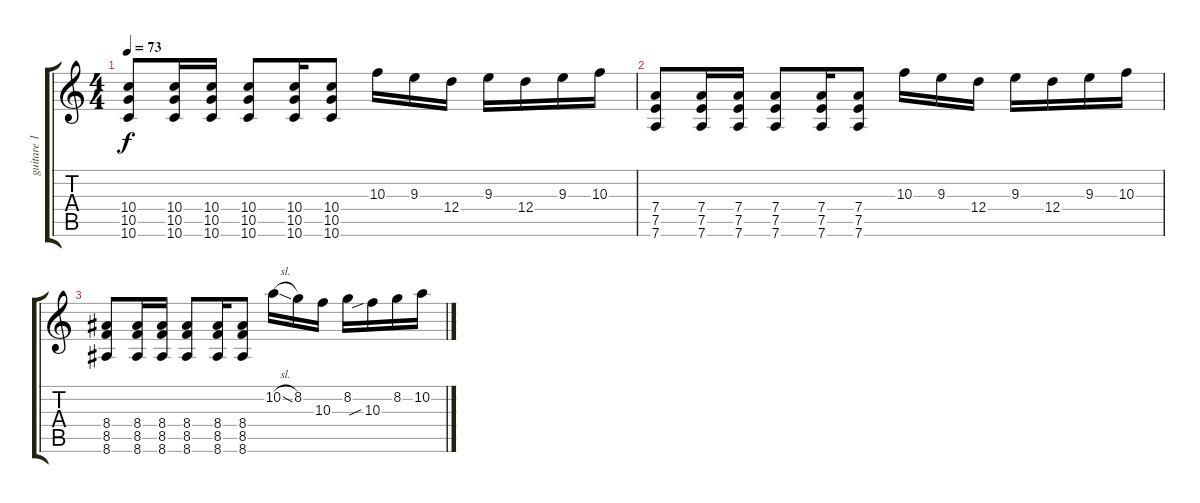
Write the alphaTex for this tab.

\track ("guitare 1" "guitare 1") {instrument overdrivenguitar}
\staff {score tabs}
\tuning (E4 B3 G3 D3 A2 D2) {hide}
\ts (4 4)
\tempo 73
\clef g2
\ks c
(10.4 10.5 10.6).8{dy f volume 9} (10.4 10.5 10.6).16 (10.4 10.5 10.6).16 (10.4 10.5 10.6).8 (10.4 10.5 10.6).16 (10.4 10.5 10.6).8 10.3.16 9.3.16 12.4.16 9.3.16 12.4.16 9.3.16 10.3.16 |
(7.4 7.5 7.6).8{volume 6} (7.4 7.5 7.6).16 (7.4 7.5 7.6).16 (7.4 7.5 7.6).8 (7.4 7.5 7.6).16 (7.4 7.5 7.6).8 10.3.16 9.3.16 12.4.16 9.3.16 12.4.16 9.3.16 10.3.16 |
(8.4 8.5 8.6).8{volume 4} (8.4 8.5 8.6).16 (8.4 8.5 8.6).16 (8.4 8.5 8.6).8 (8.4 8.5 8.6).16 (8.4 8.5 8.6).8 10.2{sl}.16{volume 1} 8.2.16 10.3.16 8.2.16 10.3{sib}.16 8.2.16 10.2.16
